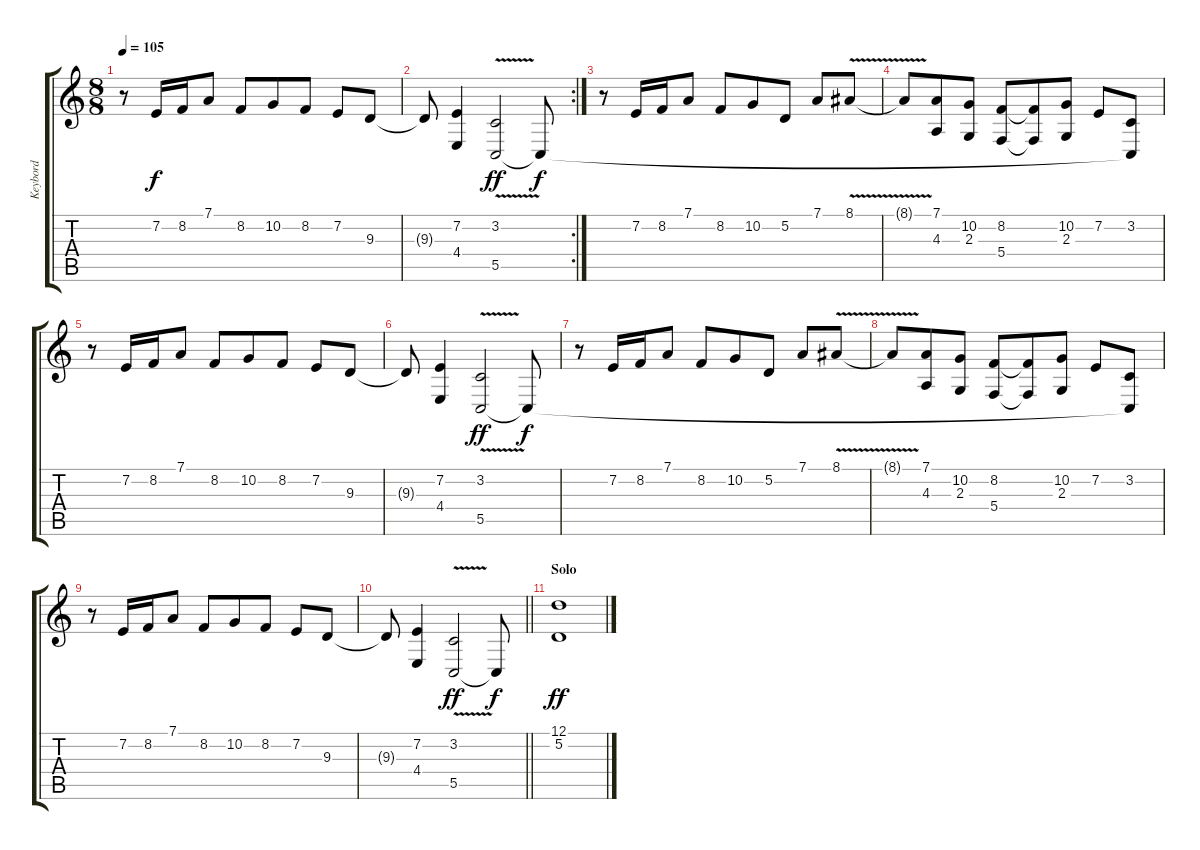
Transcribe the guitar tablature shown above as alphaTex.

\track ("Keybord" "Keybord") {instrument lead2sawtooth}
\staff {score tabs}
\tuning (D4 A3 F3 C3 G2 D2) {hide}
\ts (8 8)
\tempo 105
\clef g2
\ks c
r.8{dy f} 7.2.16 8.2.16 7.1.8 8.2.8 10.2.8 8.2.8 7.2.8 9.3.8 |
\rc 2
9.3{t}.8 (7.2 4.4).4 (3.2{v} 5.5).2{dy ff} 5.5{t}.8{dy f} |
r.8 7.2.16 8.2.16 7.1.8 8.2.8 10.2.8 5.2.8 7.1.8 8.1{v}.8 |
8.1{t}.8 (7.1 4.3).8 (10.2 2.3).8 (8.2 5.4).8 (8.2{t} 5.4{t}).8 (10.2 2.3).8 7.2.8 (3.2 5.5{t}).8 |
r.8 7.2.16 8.2.16 7.1.8 8.2.8 10.2.8 8.2.8 7.2.8 9.3.8 |
9.3{t}.8 (7.2 4.4).4 (3.2{v} 5.5).2{dy ff} 5.5{t}.8{dy f} |
r.8 7.2.16 8.2.16 7.1.8 8.2.8 10.2.8 5.2.8 7.1.8 8.1{v}.8 |
8.1{t}.8 (7.1 4.3).8 (10.2 2.3).8 (8.2 5.4).8 (8.2{t} 5.4{t}).8 (10.2 2.3).8 7.2.8 (3.2 5.5{t}).8 |
r.8 7.2.16 8.2.16 7.1.8 8.2.8 10.2.8 8.2.8 7.2.8 9.3.8 |
\barLineRight lightlight
9.3{t}.8 (7.2 4.4).4 (3.2{v} 5.5).2{dy ff} 5.5{t}.8{dy f} |
\section ("" "Solo")
(12.1 5.2).1{dy ff}
